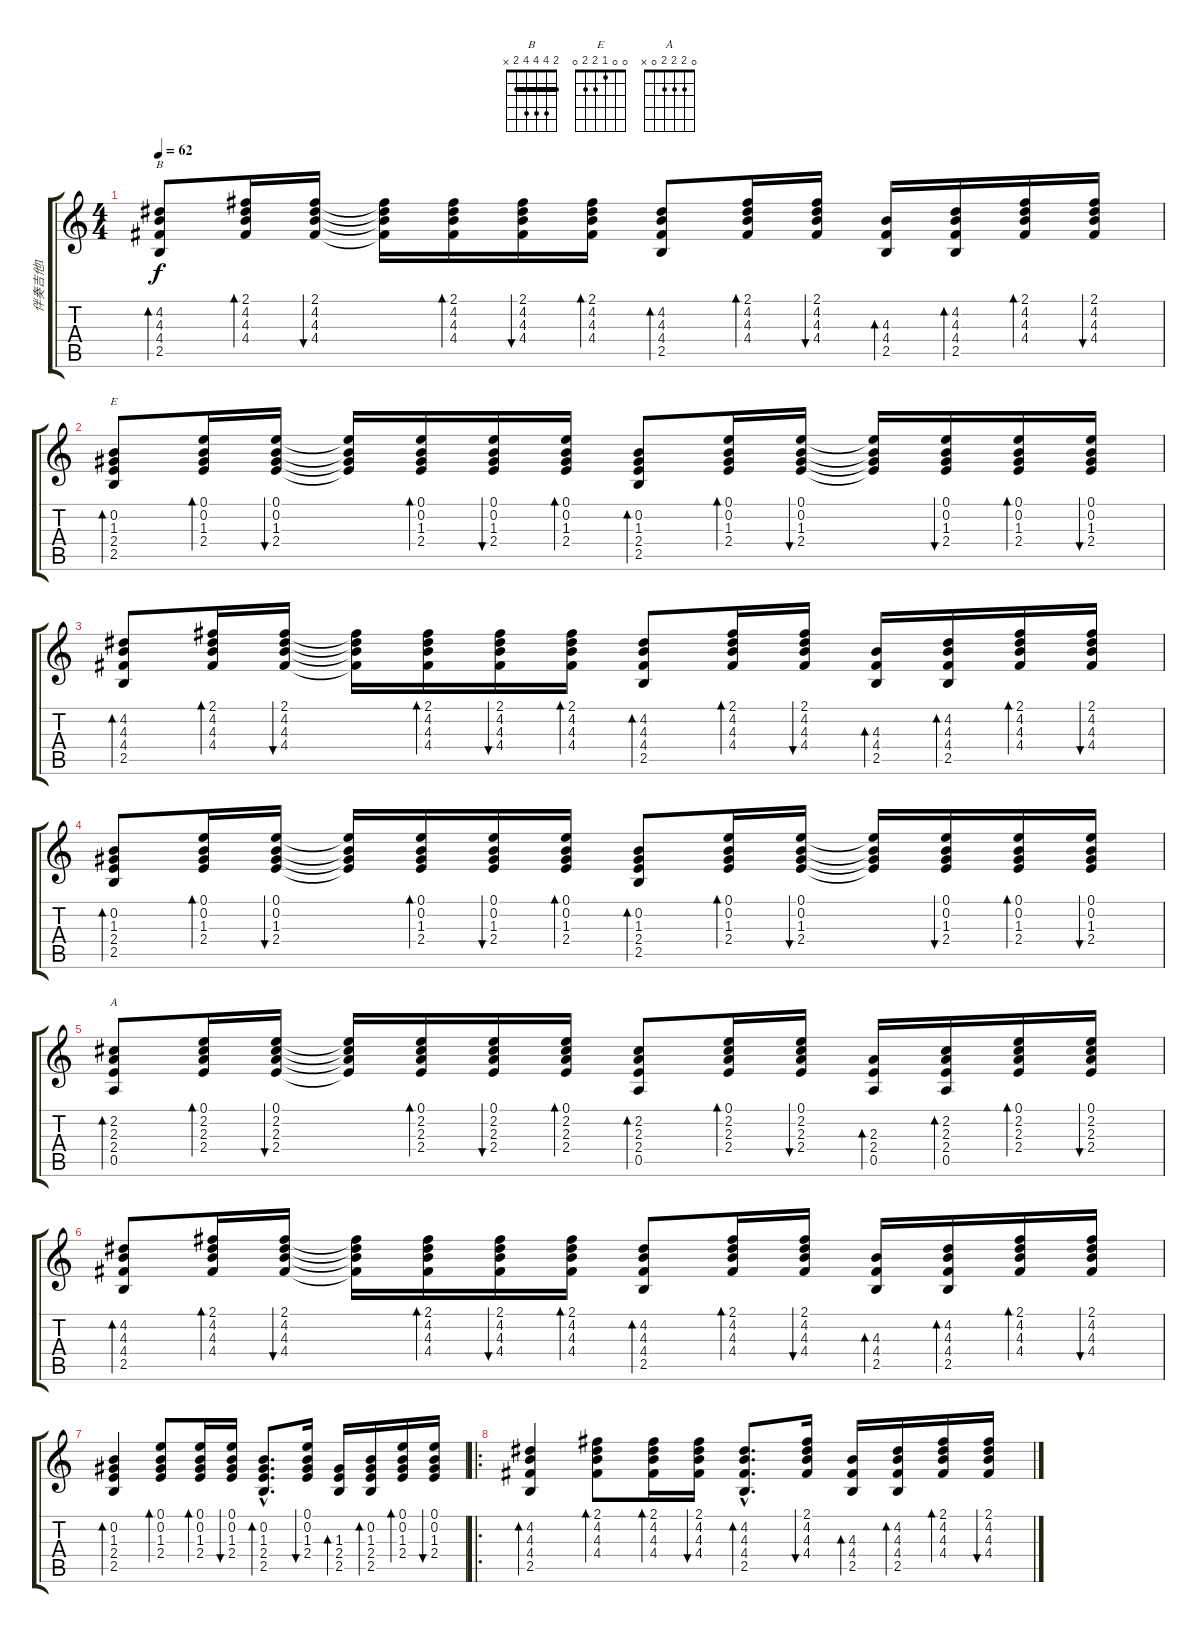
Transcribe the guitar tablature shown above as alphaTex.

\track ("伴奏吉他1" "伴奏吉他1") {instrument acousticguitarsteel}
\staff {score tabs}
\tuning (E4 B3 G3 D3 A2 E2) {hide}
\chord ("B" 2 4 4 4 2 x) {barre 2}
\chord ("E" 0 0 1 2 2 0)
\chord ("A" 0 2 2 2 0 x)
\ts (4 4)
\tempo 62
\clef g2
\ks c
(4.2 4.3 4.4 2.5).8{bd 30 ch "B" dy f} (2.1 4.2 4.3 4.4).16{bd 30} (2.1 4.2 4.3 4.4).16{bu 30} (2.1{t} 4.2{t} 4.3{t} 4.4{t}).16 (2.1 4.2 4.3 4.4).16{bd 30} (2.1 4.2 4.3 4.4).16{bu 30} (2.1 4.2 4.3 4.4).16{bd 30} (4.2 4.3 4.4 2.5).8{bd 30} (2.1 4.2 4.3 4.4).16{bd 30} (2.1 4.2 4.3 4.4).16{bu 30} (4.3 4.4 2.5).16{bd 60} (4.2 4.3 4.4 2.5).16{bd 60} (2.1 4.2 4.3 4.4).16{bd 30} (2.1 4.2 4.3 4.4).16{bu 30} |
(0.2 1.3 2.4 2.5).8{bd 30 ch "E"} (0.1 0.2 1.3 2.4).16{bd 30} (0.1 0.2 1.3 2.4).16{bu 30} (0.1{t} 0.2{t} 1.3{t} 2.4{t}).16 (0.1 0.2 1.3 2.4).16{bd 30} (0.1 0.2 1.3 2.4).16{bu 30} (0.1 0.2 1.3 2.4).16{bd 30} (0.2 1.3 2.4 2.5).8{bd 30} (0.1 0.2 1.3 2.4).16{bd 30} (0.1 0.2 1.3 2.4).16{bu 30} (0.1{t} 0.2{t} 1.3{t} 2.4{t}).16 (0.1 0.2 1.3 2.4).16{bu 60} (0.1 0.2 1.3 2.4).16{bd 30} (0.1 0.2 1.3 2.4).16{bu 30} |
(4.2 4.3 4.4 2.5).8{bd 30} (2.1 4.2 4.3 4.4).16{bd 30} (2.1 4.2 4.3 4.4).16{bu 30} (2.1{t} 4.2{t} 4.3{t} 4.4{t}).16 (2.1 4.2 4.3 4.4).16{bd 30} (2.1 4.2 4.3 4.4).16{bu 30} (2.1 4.2 4.3 4.4).16{bd 30} (4.2 4.3 4.4 2.5).8{bd 30} (2.1 4.2 4.3 4.4).16{bd 30} (2.1 4.2 4.3 4.4).16{bu 30} (4.3 4.4 2.5).16{bd 60} (4.2 4.3 4.4 2.5).16{bd 60} (2.1 4.2 4.3 4.4).16{bd 30} (2.1 4.2 4.3 4.4).16{bu 30} |
(0.2 1.3 2.4 2.5).8{bd 30} (0.1 0.2 1.3 2.4).16{bd 30} (0.1 0.2 1.3 2.4).16{bu 30} (0.1{t} 0.2{t} 1.3{t} 2.4{t}).16 (0.1 0.2 1.3 2.4).16{bd 30} (0.1 0.2 1.3 2.4).16{bu 30} (0.1 0.2 1.3 2.4).16{bd 30} (0.2 1.3 2.4 2.5).8{bd 30} (0.1 0.2 1.3 2.4).16{bd 30} (0.1 0.2 1.3 2.4).16{bu 30} (0.1{t} 0.2{t} 1.3{t} 2.4{t}).16 (0.1 0.2 1.3 2.4).16{bu 60} (0.1 0.2 1.3 2.4).16{bd 30} (0.1 0.2 1.3 2.4).16{bu 30} |
(2.2 2.3 2.4 0.5).8{bd 30 ch "A"} (0.1 2.2 2.3 2.4).16{bd 30} (0.1 2.2 2.3 2.4).16{bu 30} (0.1{t} 2.2{t} 2.3{t} 2.4{t}).16 (0.1 2.2 2.3 2.4).16{bd 30} (0.1 2.2 2.3 2.4).16{bu 30} (0.1 2.2 2.3 2.4).16{bd 30} (2.2 2.3 2.4 0.5).8{bd 30} (0.1 2.2 2.3 2.4).16{bd 30} (0.1 2.2 2.3 2.4).16{bu 30} (2.3 2.4 0.5).16{bd 30} (2.2 2.3 2.4 0.5).16{bd 30} (0.1 2.2 2.3 2.4).16{bd 30} (0.1 2.2 2.3 2.4).16{bu 30} |
(4.2 4.3 4.4 2.5).8{bd 30} (2.1 4.2 4.3 4.4).16{bd 30} (2.1 4.2 4.3 4.4).16{bu 30} (2.1{t} 4.2{t} 4.3{t} 4.4{t}).16 (2.1 4.2 4.3 4.4).16{bd 30} (2.1 4.2 4.3 4.4).16{bu 30} (2.1 4.2 4.3 4.4).16{bd 30} (4.2 4.3 4.4 2.5).8{bd 30} (2.1 4.2 4.3 4.4).16{bd 30} (2.1 4.2 4.3 4.4).16{bu 30} (4.3 4.4 2.5).16{bd 60} (4.2 4.3 4.4 2.5).16{bd 60} (2.1 4.2 4.3 4.4).16{bd 30} (2.1 4.2 4.3 4.4).16{bu 30} |
(0.2 1.3 2.4 2.5).4{bd 30} (0.1 0.2 1.3 2.4).8{bd 30} (0.1 0.2 1.3 2.4).16{bd 60} (0.1 0.2 1.3 2.4).16{bu 60} (0.2{hac} 1.3{hac} 2.4{hac} 2.5{hac}).8{d bd 30} (0.1 0.2 1.3 2.4).16{bu 60} (1.3 2.4 2.5).16{bd 60} (0.2 1.3 2.4 2.5).16{bd 60} (0.1 0.2 1.3 2.4).16{bd 30} (0.1 0.2 1.3 2.4).16{bu 30} |
\ro
(4.2 4.3 4.4 2.5).4{bd 30} (2.1 4.2 4.3 4.4).8{bd 30} (2.1 4.2 4.3 4.4).16{bd 60} (2.1 4.2 4.3 4.4).16{bu 60} (4.2{hac} 4.3{hac} 4.4{hac} 2.5{hac}).8{d bd 30} (2.1 4.2 4.3 4.4).16{bu 60} (4.3 4.4 2.5).16{bd 60} (4.2 4.3 4.4 2.5).16{bd 60} (2.1 4.2 4.3 4.4).16{bd 30} (2.1 4.2 4.3 4.4).16{bu 30}
